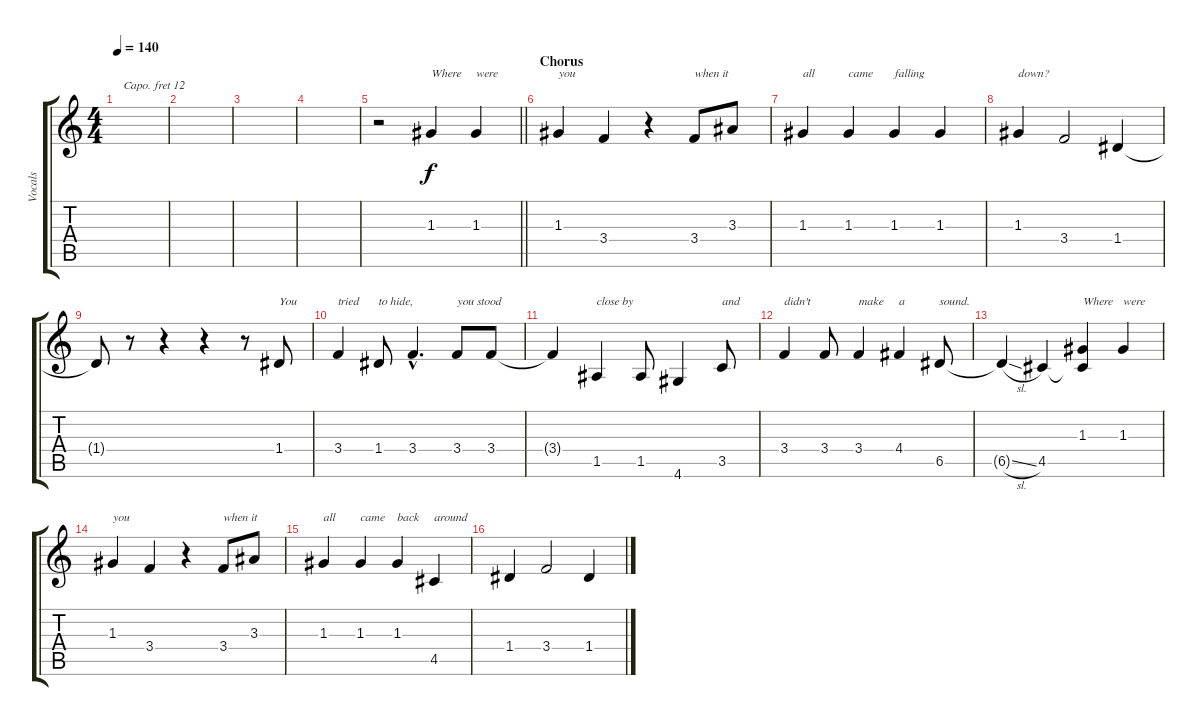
\track ("Vocals" "Vocals") {instrument lead2sawtooth}
\staff {score tabs}
\capo 12
\tuning (E4 B3 G3 D3 A2 E2) {hide}
\ts (4 4)
\tempo 140
\clef g2
\ks c
|
|
|
|
\barLineRight lightlight
r.2 1.3.4{txt "Where"} 1.3.4{txt "were"} |
\section ("" "Chorus")
1.3.4{txt "you"} 3.4.4 r.4 3.4.8{txt "when it"} 3.3.8 |
1.3.4{txt "all"} 1.3.4{txt "came"} 1.3.4{txt "falling"} 1.3.4 |
1.3.4{txt "down?"} 3.4.2 1.4.4 |
1.4{t}.8 r.8 r.4 r.4 r.8 1.4.8{txt "You"} |
3.4.4{txt "tried"} 1.4.8{txt "to hide,"} 3.4{hac}.4{d} 3.4.8{txt "you stood"} 3.4.8 |
3.4{t}.4 1.5.4{txt "close by"} 1.5.8 4.6.4 3.5.8{txt "and"} |
3.4.4{txt "didn't"} 3.4.8 3.4.4{txt "make"} 4.4.4{txt "a"} 6.5.8{txt "sound."} |
6.5{sl t}.4 4.5.4 (1.3 4.5{t}).4{txt "Where"} 1.3.4{txt "were"} |
1.3.4{txt "you"} 3.4.4 r.4 3.4.8{txt "when it"} 3.3.8 |
1.3.4{txt "all"} 1.3.4{txt "came"} 1.3.4{txt "back"} 4.5.4{txt "around"} |
1.4.4 3.4.2 1.4.4
